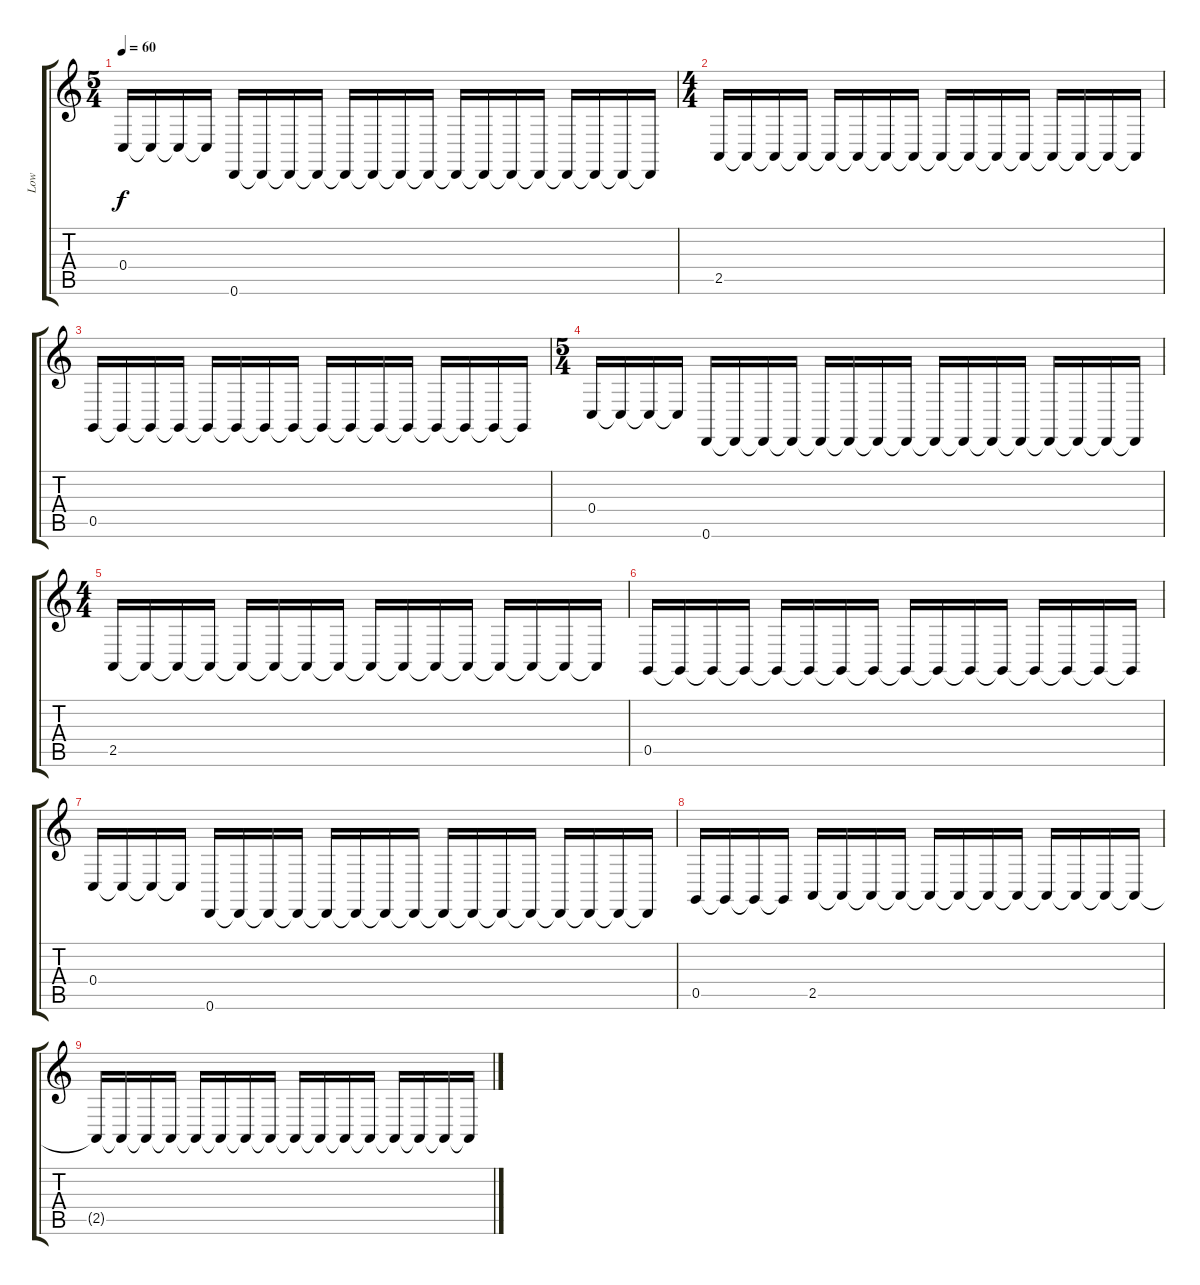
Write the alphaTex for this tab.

\track ("Low" "Low") {instrument lead1square}
\staff {score tabs}
\tuning (D4 A3 F3 C3 G2 D2) {hide}
\ts (5 4)
\tempo 60
\clef g2
\ks c
0.4.16{dy f volume 0} 0.4{t}.16{volume 2} 0.4{t}.16{volume 4} 0.4{t}.16{volume 6} 0.6.16{volume 0} 0.6{t}.16{volume 2} 0.6{t}.16{volume 4} 0.6{t}.16{volume 6} 0.6{t}.16{volume 8} 0.6{t}.16{volume 10} 0.6{t}.16 0.6{t}.16 0.6{t}.16 0.6{t}.16 0.6{t}.16 0.6{t}.16 0.6{t}.16 0.6{t}.16 0.6{t}.16 0.6{t}.16 |
\ts (4 4)
2.5.16{volume 0} 2.5{t}.16{volume 2} 2.5{t}.16{volume 4} 2.5{t}.16{volume 6} 2.5{t}.16{volume 8} 2.5{t}.16{volume 10} 2.5{t}.16{volume 11} 2.5{t}.16{volume 12} 2.5{t}.16{volume 13} 2.5{t}.16 2.5{t}.16 2.5{t}.16 2.5{t}.16 2.5{t}.16 2.5{t}.16 2.5{t}.16 |
0.5.16{volume 0} 0.5{t}.16{volume 2} 0.5{t}.16{volume 4} 0.5{t}.16{volume 6} 0.5{t}.16{volume 8} 0.5{t}.16{volume 10} 0.5{t}.16{volume 11} 0.5{t}.16{volume 12} 0.5{t}.16{volume 13} 0.5{t}.16 0.5{t}.16 0.5{t}.16 0.5{t}.16 0.5{t}.16 0.5{t}.16 0.5{t}.16 |
\ts (5 4)
0.4.16{volume 0} 0.4{t}.16{volume 2} 0.4{t}.16{volume 4} 0.4{t}.16{volume 6} 0.6.16{volume 0} 0.6{t}.16{volume 2} 0.6{t}.16{volume 4} 0.6{t}.16{volume 6} 0.6{t}.16{volume 8} 0.6{t}.16{volume 10} 0.6{t}.16 0.6{t}.16 0.6{t}.16 0.6{t}.16 0.6{t}.16 0.6{t}.16 0.6{t}.16 0.6{t}.16 0.6{t}.16 0.6{t}.16 |
\ts (4 4)
2.5.16{volume 0} 2.5{t}.16{volume 2} 2.5{t}.16{volume 4} 2.5{t}.16{volume 6} 2.5{t}.16{volume 8} 2.5{t}.16{volume 10} 2.5{t}.16{volume 11} 2.5{t}.16{volume 12} 2.5{t}.16{volume 13} 2.5{t}.16 2.5{t}.16 2.5{t}.16 2.5{t}.16 2.5{t}.16 2.5{t}.16 2.5{t}.16 |
0.5.16{volume 0} 0.5{t}.16{volume 2} 0.5{t}.16{volume 4} 0.5{t}.16{volume 6} 0.5{t}.16{volume 8} 0.5{t}.16{volume 10} 0.5{t}.16{volume 11} 0.5{t}.16{volume 12} 0.5{t}.16{volume 13} 0.5{t}.16 0.5{t}.16 0.5{t}.16 0.5{t}.16 0.5{t}.16 0.5{t}.16 0.5{t}.16 |
0.4.16{volume 0} 0.4{t}.16{volume 2} 0.4{t}.16{volume 4} 0.4{t}.16{volume 6} 0.6.16{volume 0} 0.6{t}.16{volume 2} 0.6{t}.16{volume 4} 0.6{t}.16{volume 6} 0.6{t}.16{volume 8} 0.6{t}.16{volume 10} 0.6{t}.16 0.6{t}.16 0.6{t}.16 0.6{t}.16 0.6{t}.16 0.6{t}.16 0.6{t}.16 0.6{t}.16 0.6{t}.16 0.6{t}.16 |
0.5.16{volume 0} 0.5{t}.16{volume 2} 0.5{t}.16{volume 4} 0.5{t}.16{volume 6} 2.5.16{volume 0} 2.5{t}.16{volume 2} 2.5{t}.16{volume 4} 2.5{t}.16{volume 6} 2.5{t}.16{volume 8} 2.5{t}.16{volume 10} 2.5{t}.16{volume 11} 2.5{t}.16{volume 12} 2.5{t}.16{volume 13} 2.5{t}.16 2.5{t}.16 2.5{t}.16 |
2.5{t}.16 2.5{t}.16 2.5{t}.16 2.5{t}.16 2.5{t}.16 2.5{t}.16 2.5{t}.16 2.5{t}.16 2.5{t}.16 2.5{t}.16 2.5{t}.16 2.5{t}.16 2.5{t}.16 2.5{t}.16 2.5{t}.16 2.5{t}.16
